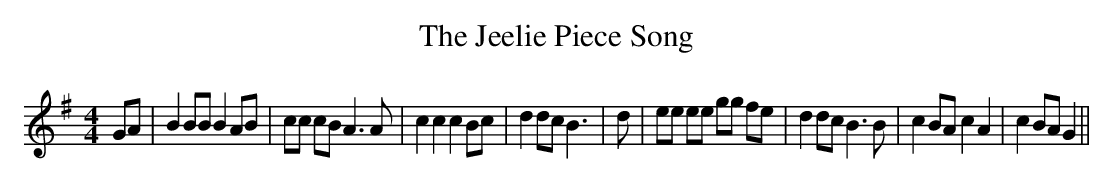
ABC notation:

X:1
T:The Jeelie Piece Song
M:4/4
L:1/8
K:G
 GA| B2 BB B2 AB| cc cB A3 A| c2 c2 c2 Bc| d2 dc B3| d| ee ee gg fe|\
 d2 dc B3 B| c2 BA c2 A2| c2 BA G2||
